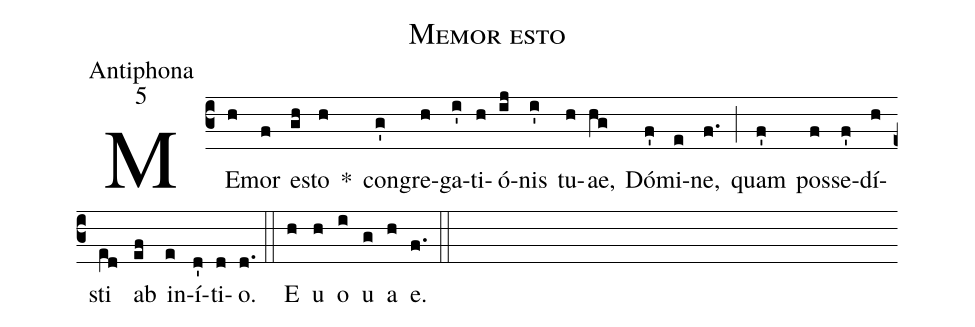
name:Memor esto;
office-part:Antiphona;
mode:5;
%%
(c3) ME(h)mor(f) e(gh)sto(h) *() con(g')gre(h)ga(i')ti(h)ó(ij)nis(i') tu(h)ae,(hg) Dó(f')mi(e)ne,(f.) (;) quam(f') pos(f)se(f')dí(h)sti(e[ll:1]d) ab(ef) in(e)í(d')ti(d)o.(d.) (::) <eu>E(h) u(h) o(i) u(g) a(h) e.</eu>(f.) (::)
